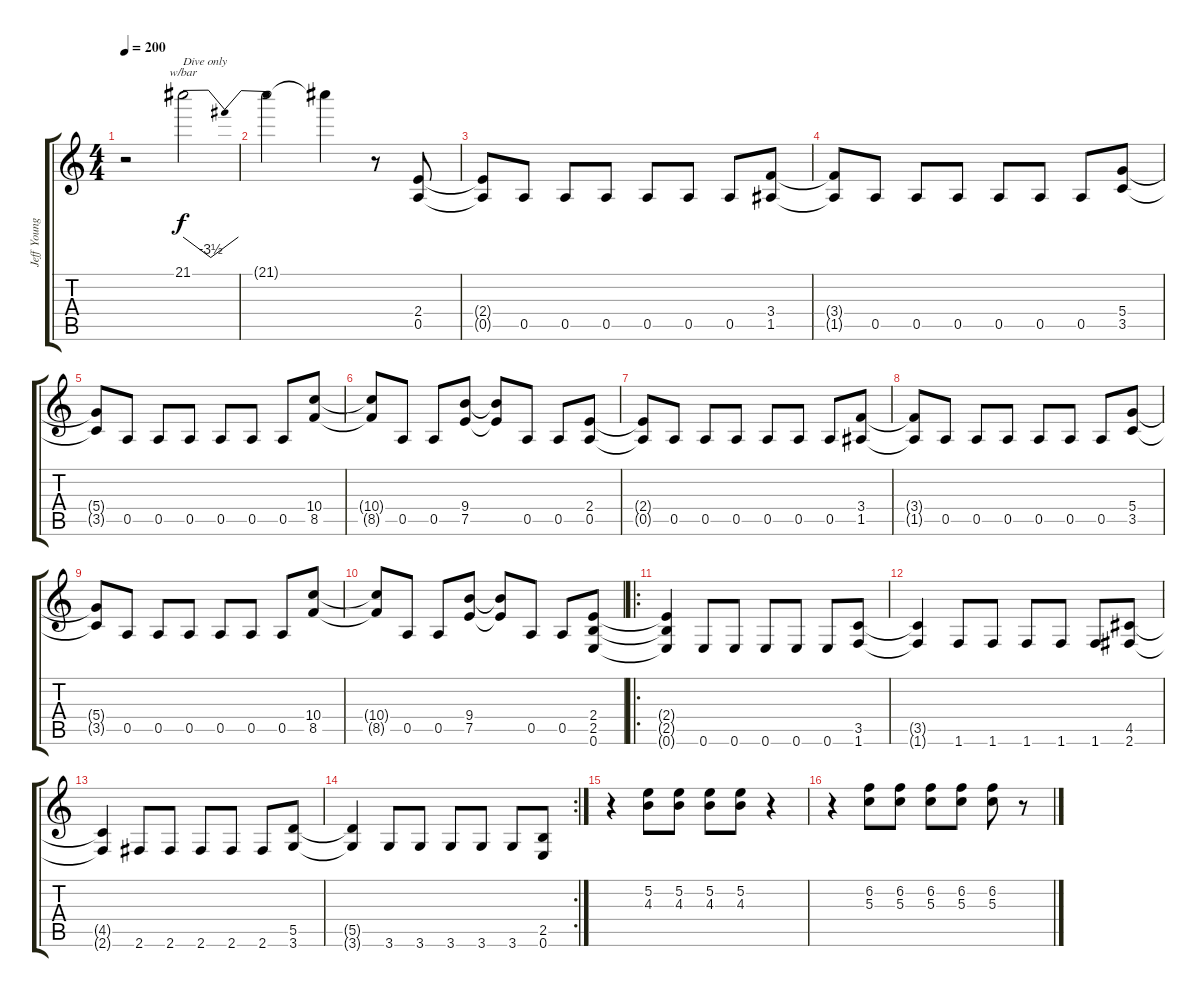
\track ("Jeff Young" "Jeff Young") {instrument distortionguitar}
\staff {score tabs}
\tuning (E4 B3 G3 D3 A2 E2) {hide}
\ts (4 4)
\tempo 200
\clef g2
\ks c
r.2{dy f} 21.1.2{tbe (dip default 0 0 30 -14 60 0) txt "Dive only"} |
21.1{t}.2 21.1{t}.4 r.8 (2.4 0.5).8 |
(2.4{t} 0.5{t}).8 0.5.8 0.5.8 0.5.8 0.5.8 0.5.8 0.5.8 (3.4 1.5).8 |
(3.4{t} 1.5{t}).8 0.5.8 0.5.8 0.5.8 0.5.8 0.5.8 0.5.8 (5.4 3.5).8 |
(5.4{t} 3.5{t}).8 0.5.8 0.5.8 0.5.8 0.5.8 0.5.8 0.5.8 (10.4 8.5).8 |
(10.4{t} 8.5{t}).8 0.5.8 0.5.8 (9.4 7.5).8 (9.4{t} 7.5{t}).8 0.5.8 0.5.8 (2.4 0.5).8 |
(2.4{t} 0.5{t}).8 0.5.8 0.5.8 0.5.8 0.5.8 0.5.8 0.5.8 (3.4 1.5).8 |
(3.4{t} 1.5{t}).8 0.5.8 0.5.8 0.5.8 0.5.8 0.5.8 0.5.8 (5.4 3.5).8 |
(5.4{t} 3.5{t}).8 0.5.8 0.5.8 0.5.8 0.5.8 0.5.8 0.5.8 (10.4 8.5).8 |
(10.4{t} 8.5{t}).8 0.5.8 0.5.8 (9.4 7.5).8 (9.4{t} 7.5{t}).8 0.5.8 0.5.8 (2.4 2.5 0.6).8 |
\ro
(2.4{t} 2.5{t} 0.6{t}).4 0.6.8 0.6.8 0.6.8 0.6.8 0.6.8 (3.5 1.6).8 |
(3.5{t} 1.6{t}).4 1.6.8 1.6.8 1.6.8 1.6.8 1.6.8 (4.5 2.6).8 |
(4.5{t} 2.6{t}).4 2.6.8 2.6.8 2.6.8 2.6.8 2.6.8 (5.5 3.6).8 |
\rc 2
(5.5{t} 3.6{t}).4 3.6.8 3.6.8 3.6.8 3.6.8 3.6.8 (2.5 0.6).8 |
r.4 (5.2 4.3).8 (5.2 4.3).8 (5.2 4.3).8 (5.2 4.3).8 r.4 |
r.4 (6.2 5.3).8 (6.2 5.3).8 (6.2 5.3).8 (6.2 5.3).8 (6.2 5.3).8 r.8
